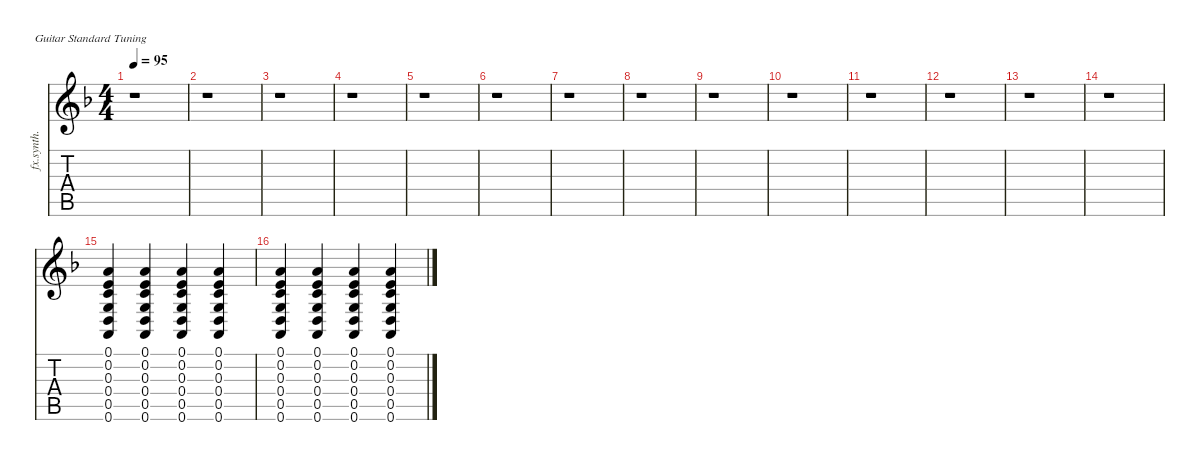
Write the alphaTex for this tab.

\defaultSystemsLayout 4
\hideDynamics
\bracketExtendMode nobrackets
\otherSystemsTrackNameOrientation horizontal
\track ("Train-Synth-Breathe-Break" "fx.synth.") {instrument helicopter}
\staff {score tabs}
\tuning (E4 B3 G3 D3 A2 E2)
\displaytranspose 5
\ts (4 4)
\tempo 95
\clef g2
\ks f
r.1{dy f} |
r.1 |
r.1 |
r.1 |
r.1 |
r.1 |
r.1 |
r.1 |
r.1 |
r.1 |
r.1 |
r.1 |
r.1 |
r.1 |
(0.1{acc forcenatural} 0.2{acc forcenatural} 0.3{acc forcenatural} 0.4{acc forcenatural} 0.5{acc forcenatural} 0.6{acc forcenatural}).4 (0.1{acc forcenatural} 0.2{acc forcenatural} 0.3{acc forcenatural} 0.4{acc forcenatural} 0.5{acc forcenatural} 0.6{acc forcenatural}).4 (0.1{acc forcenatural} 0.2{acc forcenatural} 0.3{acc forcenatural} 0.4{acc forcenatural} 0.5{acc forcenatural} 0.6{acc forcenatural}).4 (0.1{acc forcenatural} 0.2{acc forcenatural} 0.3{acc forcenatural} 0.4{acc forcenatural} 0.5{acc forcenatural} 0.6{acc forcenatural}).4 |
(0.1{acc forcenatural} 0.2{acc forcenatural} 0.3{acc forcenatural} 0.4{acc forcenatural} 0.5{acc forcenatural} 0.6{acc forcenatural}).4 (0.1{acc forcenatural} 0.2{acc forcenatural} 0.3{acc forcenatural} 0.4{acc forcenatural} 0.5{acc forcenatural} 0.6{acc forcenatural}).4 (0.1{acc forcenatural} 0.2{acc forcenatural} 0.3{acc forcenatural} 0.4{acc forcenatural} 0.5{acc forcenatural} 0.6{acc forcenatural}).4 (0.1{acc forcenatural} 0.2{acc forcenatural} 0.3{acc forcenatural} 0.4{acc forcenatural} 0.5{acc forcenatural} 0.6{acc forcenatural}).4
